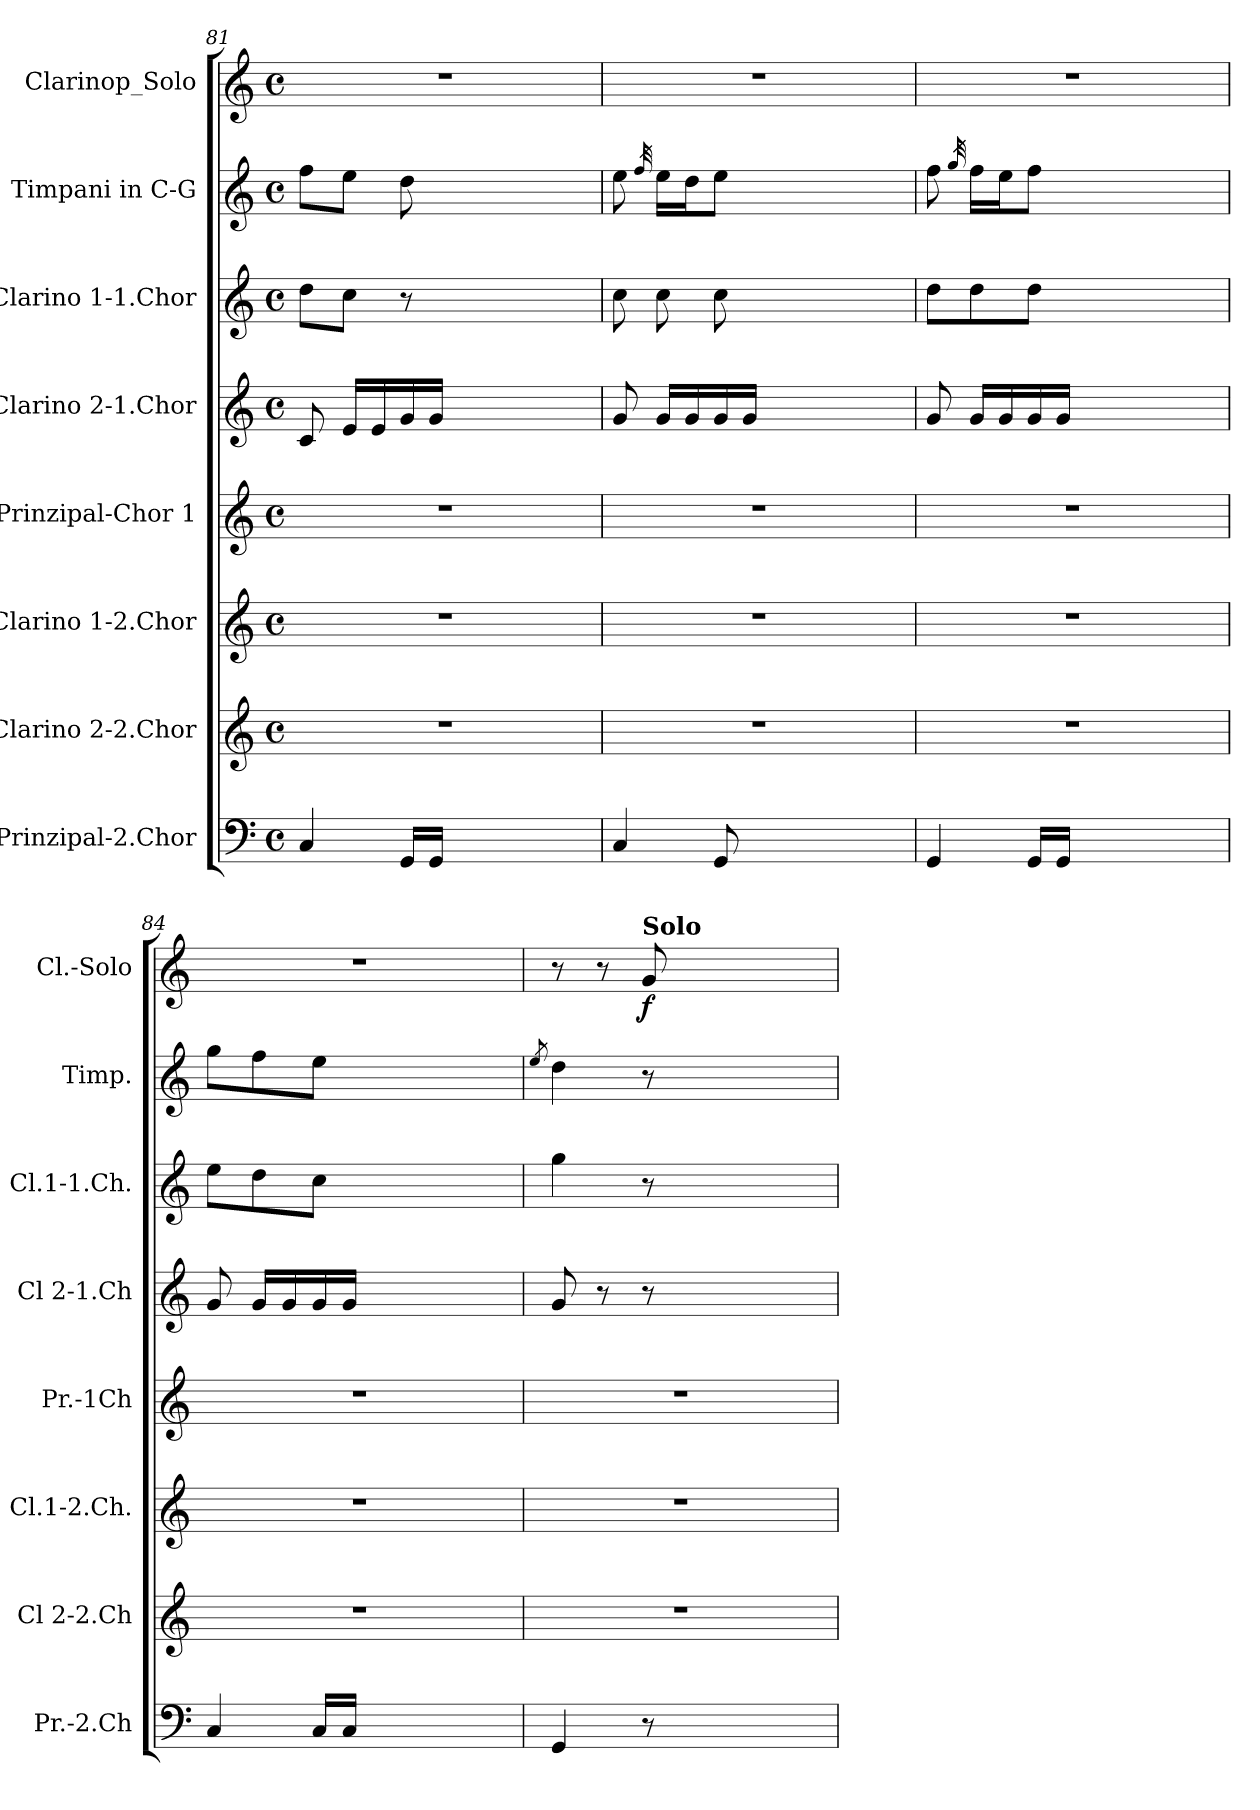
**kern	**kern	**kern	**kern	**kern	**kern	**kern	**kern	**dynam
*part8	*part7	*part6	*part5	*part4	*part3	*part2	*part1	*part1
*staff8	*staff7	*staff6	*staff5	*staff4	*staff3	*staff2	*staff1	*staff1
*I"Prinzipal-2.Chor	*I"Clarino 2-2.Chor	*I"Clarino 1-2.Chor	*I"Prinzipal-Chor 1	*I"Clarino 2-1.Chor	*I"Clarino 1-1.Chor	*I"Timpani in C-G	*I"Clarinop_Solo	*
*I'Pr.-2.Ch	*I'Cl 2-2.Ch	*I'Cl.1-2.Ch.	*I'Pr.-1Ch	*I'Cl 2-1.Ch	*I'Cl.1-1.Ch.	*I'Timp.	*I'Cl.-Solo	*
*clefF4	*clefG2	*clefG2	*clefG2	*clefG2	*clefG2	*clefG2	*clefG2	*
*	*	*ITrd1c2	*ITrd1c2	*	*ITrd1c2	*ITrd1c2	*	*
*k[]	*k[]	*k[b-e-]	*k[b-e-]	*k[]	*k[b-e-]	*k[b-e-]	*k[]	*
*C:	*C:	*B-:	*B-:	*C:	*B-:	*B-:	*C:	*
*M4/4	*M4/4	*M4/4	*M4/4	*M4/4	*M4/4	*M4/4	*M4/4	*
*met(c)	*met(c)	*met(c)	*met(c)	*met(c)	*met(c)	*met(c)	*met(c)	*
=81	=81	=81	=81	=81	=81	=81	=81	=81
4C	1r	1r	1r	8c	8ccL	8ee-L	1r	.
.	.	.	.	16eLL	8b-J	8ddJ	.	.
.	.	.	.	16e	.	.	.	.
16GGLL	.	.	.	16g	8r	8cc	.	.
16GGJJ	.	.	.	16gJJ	.	.	.	.
2ryy	.	.	.	2ryy	2ryy	2ryy	.	.
8ryy	.	.	.	8ryy	8ryy	8ryy	.	.
=82	=82	=82	=82	=82	=82	=82	=82	=82
4C	1r	1r	1r	8g	8b-	8dd	1r	.
.	.	.	.	.	.	32qee-	.	.
.	.	.	.	16gLL	8b-	16ddLL	.	.
.	.	.	.	16g	.	16ccJ	.	.
8GG	.	.	.	16g	8b-	8ddJ	.	.
.	.	.	.	16gJJ	.	.	.	.
2ryy	.	.	.	2ryy	2ryy	2ryy	.	.
8ryy	.	.	.	8ryy	8ryy	8ryy	.	.
!!LO:LB:g=z
=83	=83	=83	=83	=83	=83	=83	=83	=83
4GG	1r	1r	1r	8g	8ccL	8ee-	1r	.
.	.	.	.	.	.	32qff	.	.
.	.	.	.	16gLL	8cc	16ee-LL	.	.
.	.	.	.	16g	.	16ddJ	.	.
16GGLL	.	.	.	16g	8ccJ	8ee-J	.	.
16GGJJ	.	.	.	16gJJ	.	.	.	.
2ryy	.	.	.	2ryy	2ryy	2ryy	.	.
8ryy	.	.	.	8ryy	8ryy	8ryy	.	.
=84	=84	=84	=84	=84	=84	=84	=84	=84
4C	1r	1r	1r	8g	8ddL	8ffL	1r	.
.	.	.	.	16gLL	8cc	8ee-	.	.
.	.	.	.	16g	.	.	.	.
16CLL	.	.	.	16g	8b-J	8ddJ	.	.
16CJJ	.	.	.	16gJJ	.	.	.	.
2ryy	.	.	.	2ryy	2ryy	2ryy	.	.
8ryy	.	.	.	8ryy	8ryy	8ryy	.	.
=85	=85	=85	=85	=85	=85	=85	=85	=85
.	.	.	.	.	.	8qdd	.	.
4GG	1r	1r	1r	8g	4ff	4cc	8r	.
.	.	.	.	8r	.	.	8r	.
!	!	!	!	!	!	!	!LO:TX:a:B:t=Solo	!
!	!	!	!	!	!	!	!	!LO:DY:b
8r	.	.	.	8r	8r	8r	8g	f
2ryy	.	.	.	2ryy	2ryy	2ryy	2ryy	.
8ryy	.	.	.	8ryy	8ryy	8ryy	8ryy	.
=	=	=	=	=	=	=	=	=
*-	*-	*-	*-	*-	*-	*-	*-	*-
